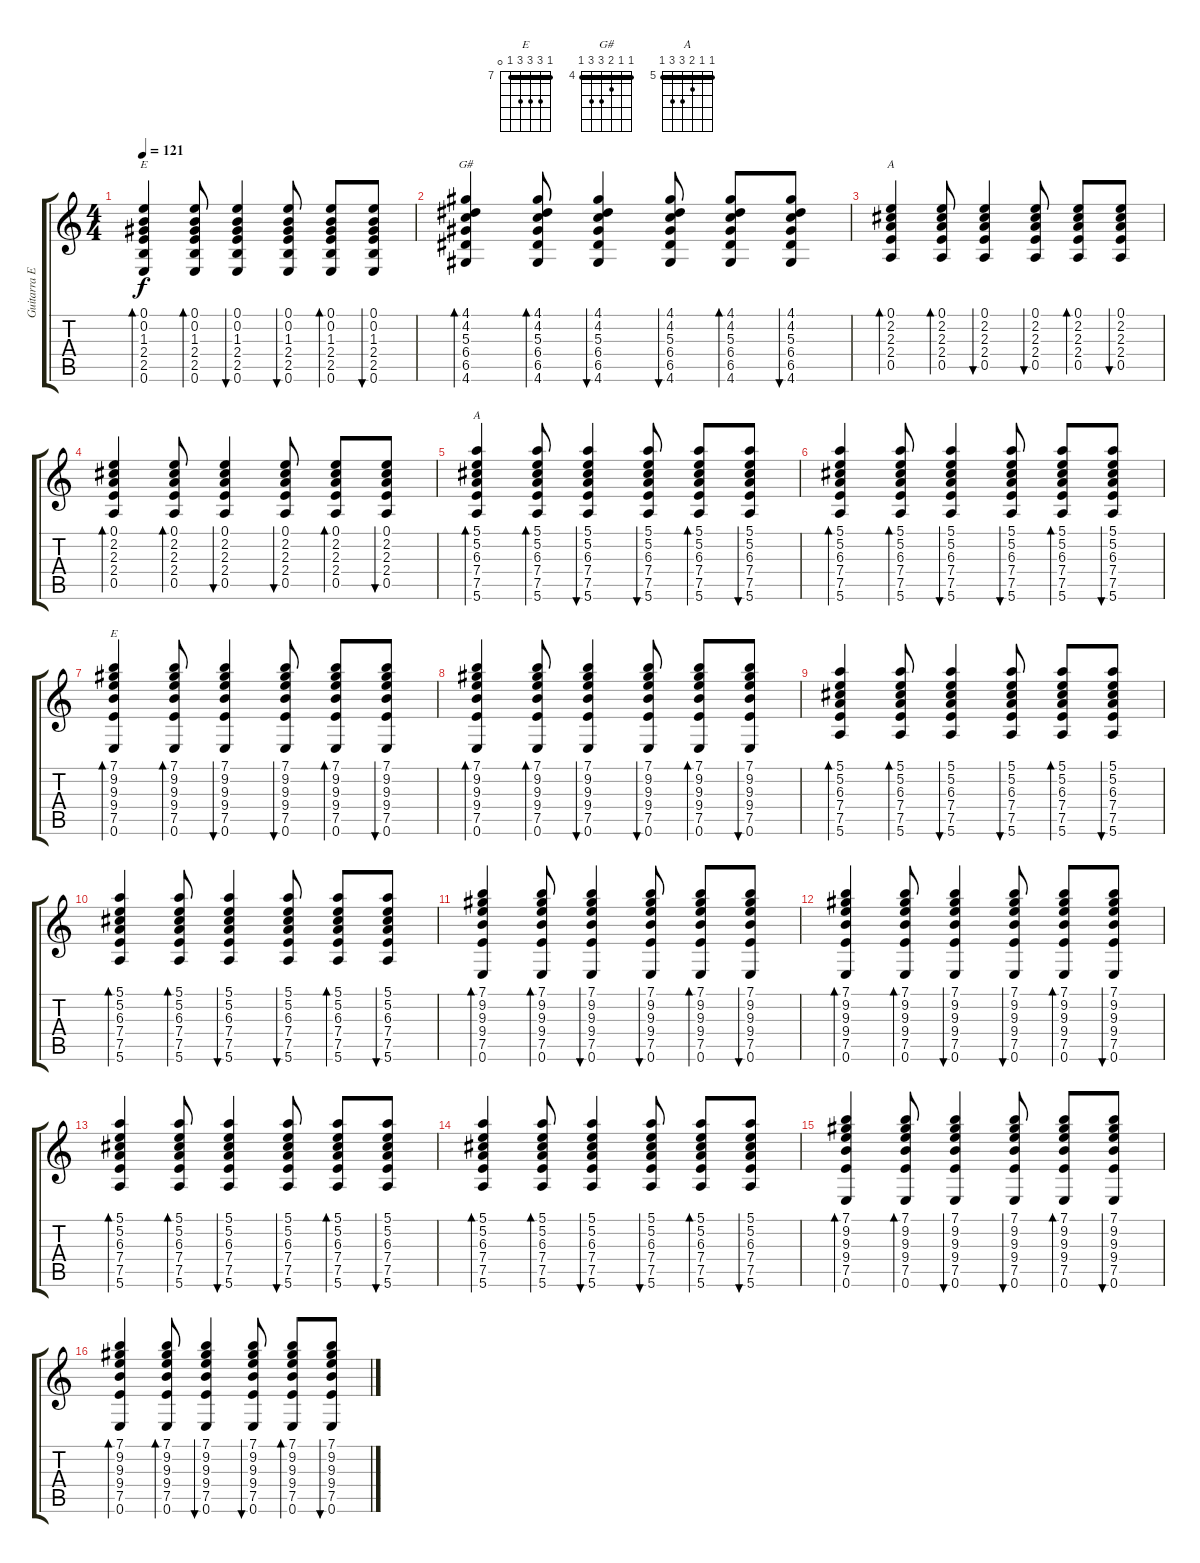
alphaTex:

\track ("Guitarra Electroacustica" "Guitarra E") {instrument acousticguitarsteel}
\staff {score tabs}
\tuning (E4 B3 G3 D3 A2 E2) {hide}
\chord ("E" 0 0 1 2 2 0)
\chord ("G#" 4 4 5 6 6 4) {firstfret 4 barre 4}
\chord ("A" 0 2 2 2 0 x)
\chord ("A" 5 5 6 7 7 5) {firstfret 5 barre 5}
\chord ("E" 7 9 9 9 7 0) {firstfret 7 barre 7}
\ts (4 4)
\tempo 121
\clef g2
\ks c
(0.1 0.2 1.3 2.4 2.5 0.6).4{bd 60 ch "E" dy f} (0.1 0.2 1.3 2.4 2.5 0.6).8{bd 30} (0.1 0.2 1.3 2.4 2.5 0.6).4{bu 30} (0.1 0.2 1.3 2.4 2.5 0.6).8{bu 30} (0.1 0.2 1.3 2.4 2.5 0.6).8{bd 30} (0.1 0.2 1.3 2.4 2.5 0.6).8{bu 30} |
(4.1 4.2 5.3 6.4 6.5 4.6).4{bd 60 ch "G#"} (4.1 4.2 5.3 6.4 6.5 4.6).8{bd 30} (4.1 4.2 5.3 6.4 6.5 4.6).4{bu 30} (4.1 4.2 5.3 6.4 6.5 4.6).8{bu 30} (4.1 4.2 5.3 6.4 6.5 4.6).8{bd 30} (4.1 4.2 5.3 6.4 6.5 4.6).8{bu 30} |
(0.1 2.2 2.3 2.4 0.5).4{bd 60 ch "A"} (0.1 2.2 2.3 2.4 0.5).8{bd 30} (0.1 2.2 2.3 2.4 0.5).4{bu 30} (0.1 2.2 2.3 2.4 0.5).8{bu 30} (0.1 2.2 2.3 2.4 0.5).8{bd 30} (0.1 2.2 2.3 2.4 0.5).8{bu 30} |
(0.1 2.2 2.3 2.4 0.5).4{bd 60} (0.1 2.2 2.3 2.4 0.5).8{bd 30} (0.1 2.2 2.3 2.4 0.5).4{bu 30} (0.1 2.2 2.3 2.4 0.5).8{bu 30} (0.1 2.2 2.3 2.4 0.5).8{bd 30} (0.1 2.2 2.3 2.4 0.5).8{bu 30} |
(5.1 5.2 6.3 7.4 7.5 5.6).4{bd 60 ch "A"} (5.1 5.2 6.3 7.4 7.5 5.6).8{bd 30} (5.1 5.2 6.3 7.4 7.5 5.6).4{bu 30} (5.1 5.2 6.3 7.4 7.5 5.6).8{bu 30} (5.1 5.2 6.3 7.4 7.5 5.6).8{bd 30} (5.1 5.2 6.3 7.4 7.5 5.6).8{bu 30} |
(5.1 5.2 6.3 7.4 7.5 5.6).4{bd 60} (5.1 5.2 6.3 7.4 7.5 5.6).8{bd 30} (5.1 5.2 6.3 7.4 7.5 5.6).4{bu 30} (5.1 5.2 6.3 7.4 7.5 5.6).8{bu 30} (5.1 5.2 6.3 7.4 7.5 5.6).8{bd 30} (5.1 5.2 6.3 7.4 7.5 5.6).8{bu 30} |
(7.1 9.2 9.3 9.4 7.5 0.6).4{bd 60 ch "E"} (7.1 9.2 9.3 9.4 7.5 0.6).8{bd 30} (7.1 9.2 9.3 9.4 7.5 0.6).4{bu 30} (7.1 9.2 9.3 9.4 7.5 0.6).8{bu 30} (7.1 9.2 9.3 9.4 7.5 0.6).8{bd 30} (7.1 9.2 9.3 9.4 7.5 0.6).8{bu 30} |
(7.1 9.2 9.3 9.4 7.5 0.6).4{bd 60} (7.1 9.2 9.3 9.4 7.5 0.6).8{bd 30} (7.1 9.2 9.3 9.4 7.5 0.6).4{bu 30} (7.1 9.2 9.3 9.4 7.5 0.6).8{bu 30} (7.1 9.2 9.3 9.4 7.5 0.6).8{bd 30} (7.1 9.2 9.3 9.4 7.5 0.6).8{bu 30} |
(5.1 5.2 6.3 7.4 7.5 5.6).4{bd 60} (5.1 5.2 6.3 7.4 7.5 5.6).8{bd 30} (5.1 5.2 6.3 7.4 7.5 5.6).4{bu 30} (5.1 5.2 6.3 7.4 7.5 5.6).8{bu 30} (5.1 5.2 6.3 7.4 7.5 5.6).8{bd 30} (5.1 5.2 6.3 7.4 7.5 5.6).8{bu 30} |
(5.1 5.2 6.3 7.4 7.5 5.6).4{bd 60} (5.1 5.2 6.3 7.4 7.5 5.6).8{bd 30} (5.1 5.2 6.3 7.4 7.5 5.6).4{bu 30} (5.1 5.2 6.3 7.4 7.5 5.6).8{bu 30} (5.1 5.2 6.3 7.4 7.5 5.6).8{bd 30} (5.1 5.2 6.3 7.4 7.5 5.6).8{bu 30} |
(7.1 9.2 9.3 9.4 7.5 0.6).4{bd 60} (7.1 9.2 9.3 9.4 7.5 0.6).8{bd 30} (7.1 9.2 9.3 9.4 7.5 0.6).4{bu 30} (7.1 9.2 9.3 9.4 7.5 0.6).8{bu 30} (7.1 9.2 9.3 9.4 7.5 0.6).8{bd 30} (7.1 9.2 9.3 9.4 7.5 0.6).8{bu 30} |
(7.1 9.2 9.3 9.4 7.5 0.6).4{bd 60} (7.1 9.2 9.3 9.4 7.5 0.6).8{bd 30} (7.1 9.2 9.3 9.4 7.5 0.6).4{bu 30} (7.1 9.2 9.3 9.4 7.5 0.6).8{bu 30} (7.1 9.2 9.3 9.4 7.5 0.6).8{bd 30} (7.1 9.2 9.3 9.4 7.5 0.6).8{bu 30} |
(5.1 5.2 6.3 7.4 7.5 5.6).4{bd 60} (5.1 5.2 6.3 7.4 7.5 5.6).8{bd 30} (5.1 5.2 6.3 7.4 7.5 5.6).4{bu 30} (5.1 5.2 6.3 7.4 7.5 5.6).8{bu 30} (5.1 5.2 6.3 7.4 7.5 5.6).8{bd 30} (5.1 5.2 6.3 7.4 7.5 5.6).8{bu 30} |
(5.1 5.2 6.3 7.4 7.5 5.6).4{bd 60} (5.1 5.2 6.3 7.4 7.5 5.6).8{bd 30} (5.1 5.2 6.3 7.4 7.5 5.6).4{bu 30} (5.1 5.2 6.3 7.4 7.5 5.6).8{bu 30} (5.1 5.2 6.3 7.4 7.5 5.6).8{bd 30} (5.1 5.2 6.3 7.4 7.5 5.6).8{bu 30} |
(7.1 9.2 9.3 9.4 7.5 0.6).4{bd 60} (7.1 9.2 9.3 9.4 7.5 0.6).8{bd 30} (7.1 9.2 9.3 9.4 7.5 0.6).4{bu 30} (7.1 9.2 9.3 9.4 7.5 0.6).8{bu 30} (7.1 9.2 9.3 9.4 7.5 0.6).8{bd 30} (7.1 9.2 9.3 9.4 7.5 0.6).8{bu 30} |
(7.1 9.2 9.3 9.4 7.5 0.6).4{bd 60} (7.1 9.2 9.3 9.4 7.5 0.6).8{bd 30} (7.1 9.2 9.3 9.4 7.5 0.6).4{bu 30} (7.1 9.2 9.3 9.4 7.5 0.6).8{bu 30} (7.1 9.2 9.3 9.4 7.5 0.6).8{bd 30} (7.1 9.2 9.3 9.4 7.5 0.6).8{bu 30}
